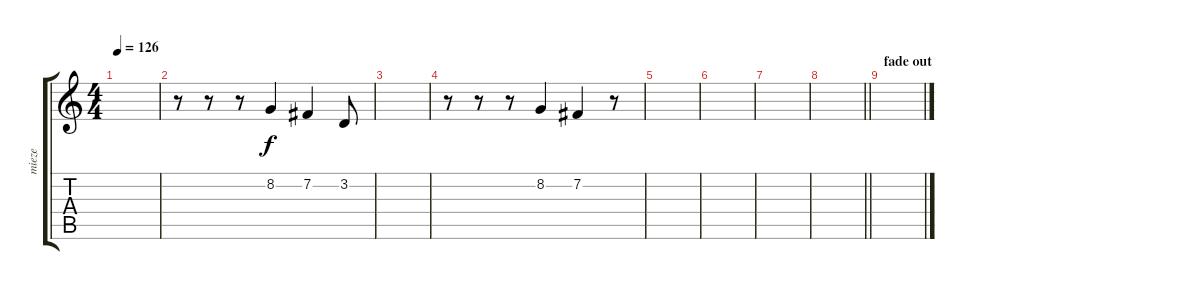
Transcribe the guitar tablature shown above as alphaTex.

\track ("mieze" "mieze") {instrument clarinet}
\staff {score tabs}
\tuning (E4 B3 G3 D3 A2 E2) {hide}
\ts (4 4)
\tempo 126
\clef g2
\ks c
|
r.8 r.8 r.8 8.2.4 7.2.4 3.2.8 |
|
r.8 r.8 r.8 8.2.4 7.2.4 r.8 |
|
|
|
\barLineRight lightlight
|
\section ("" "fade out")
